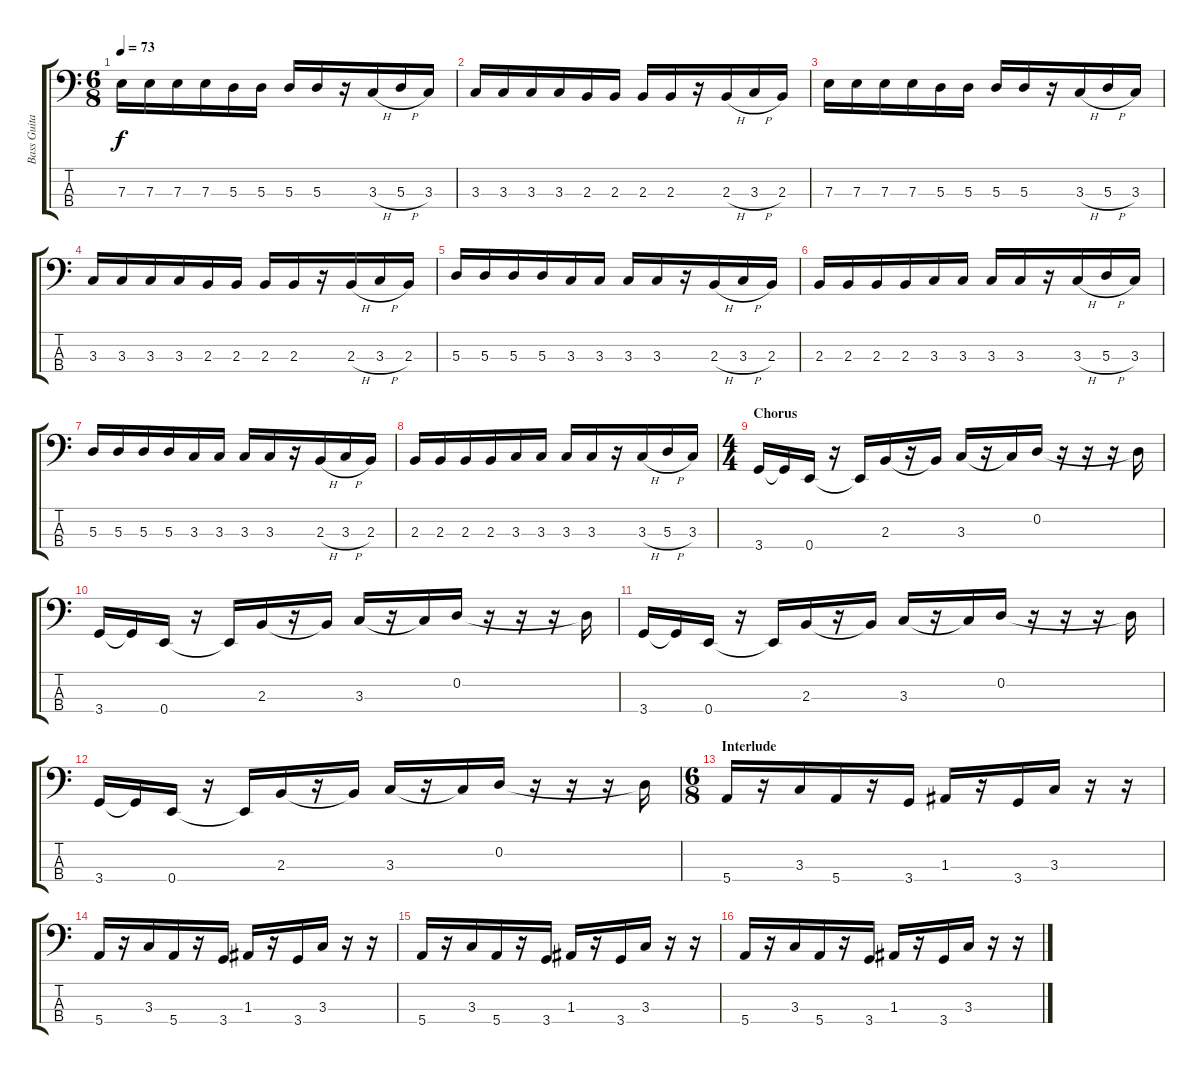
\track ("Bass Guitar" "Bass Guita") {instrument electricbassfinger}
\staff {score tabs}
\tuning (G2 D2 A1 E1) {hide}
\ts (6 8)
\tempo 73
\clef f4
\ks c
7.3.16{dy f} 7.3.16 7.3.16 7.3.16 5.3.16 5.3.16 5.3.16 5.3.16 r.16 3.3{h}.16 5.3{h}.16 3.3.16 |
3.3.16 3.3.16 3.3.16 3.3.16 2.3.16 2.3.16 2.3.16 2.3.16 r.16 2.3{h}.16 3.3{h}.16 2.3.16 |
7.3.16 7.3.16 7.3.16 7.3.16 5.3.16 5.3.16 5.3.16 5.3.16 r.16 3.3{h}.16 5.3{h}.16 3.3.16 |
3.3.16 3.3.16 3.3.16 3.3.16 2.3.16 2.3.16 2.3.16 2.3.16 r.16 2.3{h}.16 3.3{h}.16 2.3.16 |
5.3.16 5.3.16 5.3.16 5.3.16 3.3.16 3.3.16 3.3.16 3.3.16 r.16 2.3{h}.16 3.3{h}.16 2.3.16 |
2.3.16 2.3.16 2.3.16 2.3.16 3.3.16 3.3.16 3.3.16 3.3.16 r.16 3.3{h}.16 5.3{h}.16 3.3.16 |
5.3.16 5.3.16 5.3.16 5.3.16 3.3.16 3.3.16 3.3.16 3.3.16 r.16 2.3{h}.16 3.3{h}.16 2.3.16 |
2.3.16 2.3.16 2.3.16 2.3.16 3.3.16 3.3.16 3.3.16 3.3.16 r.16 3.3{h}.16 5.3{h}.16 3.3.16 |
\ts (4 4)
\section ("" "Chorus")
3.4.16 3.4{t}.16 0.4.16 r.16 0.4{t}.16 2.3.16 r.16 2.3{t}.16 3.3.16 r.16 3.3{t}.16 0.2.16 r.16 r.16 r.16 0.2{t}.16 |
3.4.16 3.4{t}.16 0.4.16 r.16 0.4{t}.16 2.3.16 r.16 2.3{t}.16 3.3.16 r.16 3.3{t}.16 0.2.16 r.16 r.16 r.16 0.2{t}.16 |
3.4.16 3.4{t}.16 0.4.16 r.16 0.4{t}.16 2.3.16 r.16 2.3{t}.16 3.3.16 r.16 3.3{t}.16 0.2.16 r.16 r.16 r.16 0.2{t}.16 |
3.4.16 3.4{t}.16 0.4.16 r.16 0.4{t}.16 2.3.16 r.16 2.3{t}.16 3.3.16 r.16 3.3{t}.16 0.2.16 r.16 r.16 r.16 0.2{t}.16 |
\ts (6 8)
\section ("" "Interlude")
5.4.16 r.16 3.3.16 5.4.16 r.16 3.4.16 1.3.16 r.16 3.4.16 3.3.16 r.16 r.16 |
5.4.16 r.16 3.3.16 5.4.16 r.16 3.4.16 1.3.16 r.16 3.4.16 3.3.16 r.16 r.16 |
5.4.16 r.16 3.3.16 5.4.16 r.16 3.4.16 1.3.16 r.16 3.4.16 3.3.16 r.16 r.16 |
5.4.16 r.16 3.3.16 5.4.16 r.16 3.4.16 1.3.16 r.16 3.4.16 3.3.16 r.16 r.16
